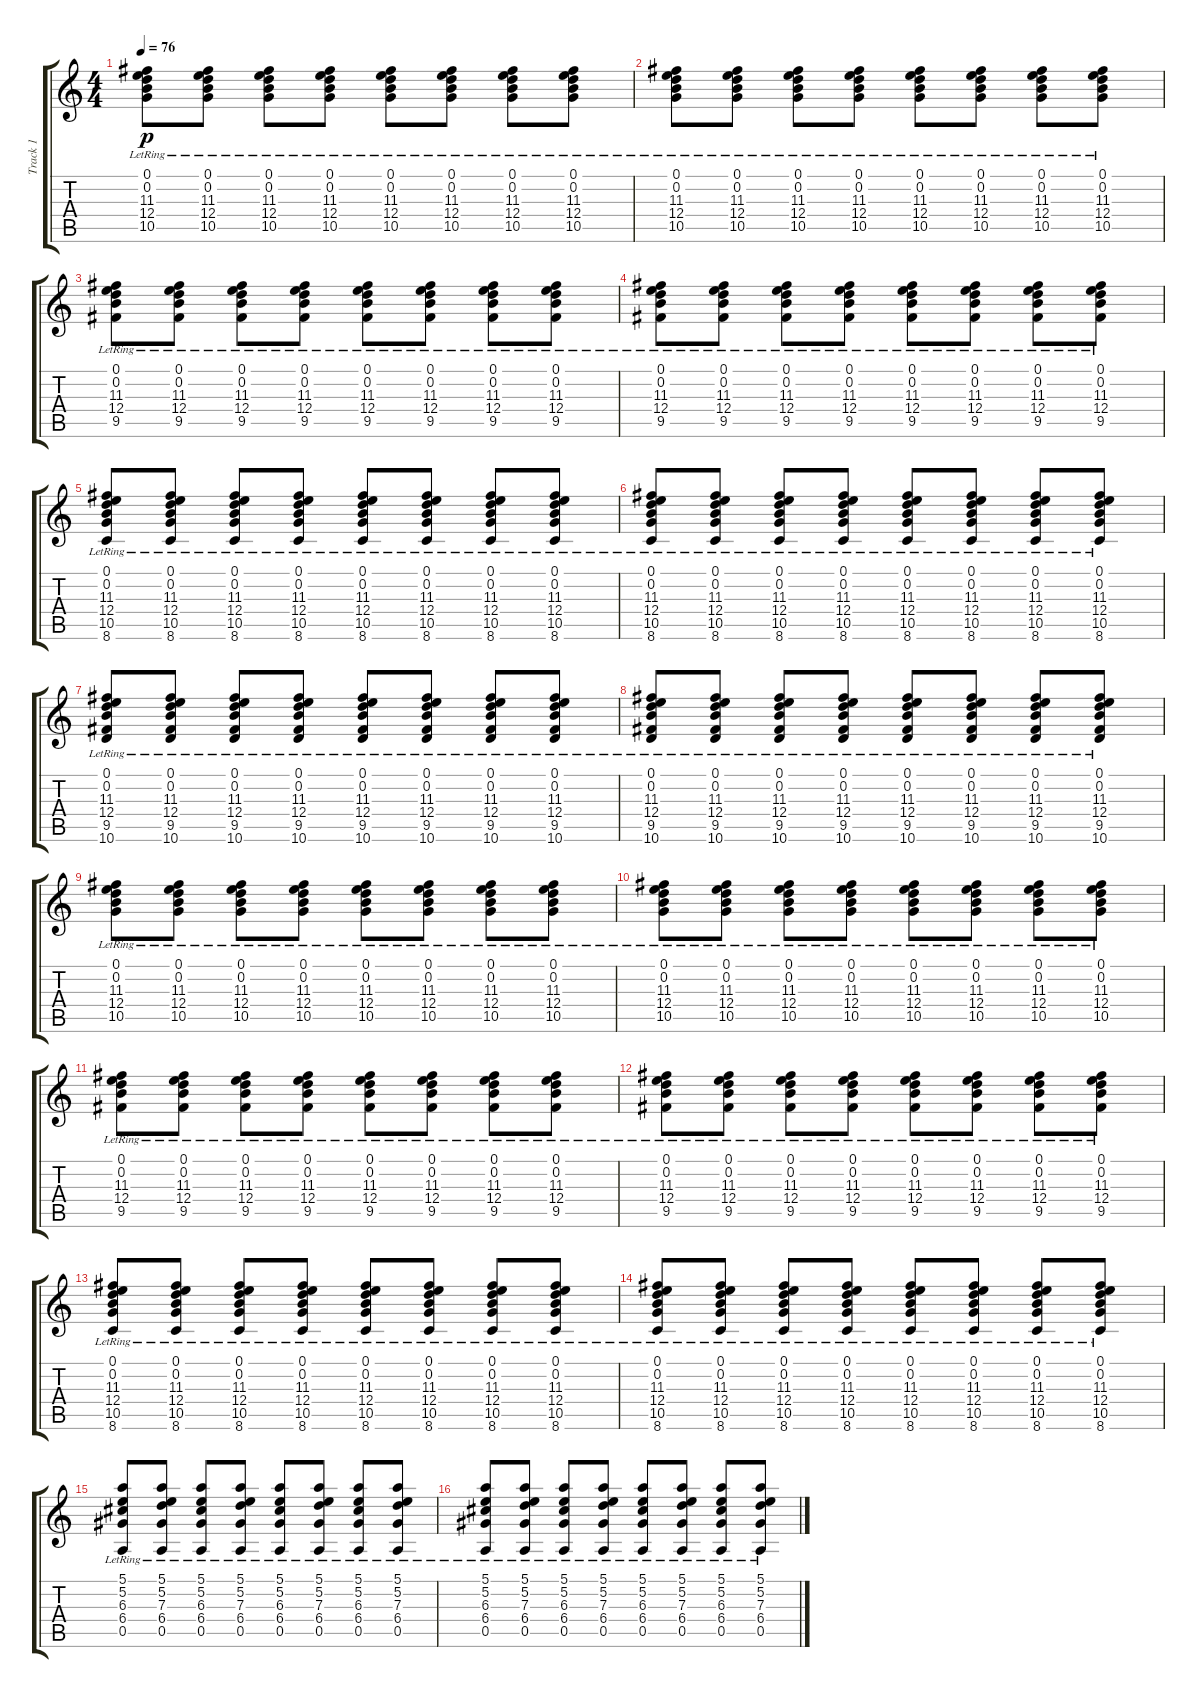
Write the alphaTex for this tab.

\track ("Track 1" "Track 1") {instrument acousticguitarsteel}
\staff {score tabs}
\tuning (E4 B3 G3 D3 A2 E2) {hide}
\ts (4 4)
\tempo 76
\clef g2
\ks c
(0.1{lr} 0.2{lr} 11.3{lr} 12.4{lr} 10.5{lr}).8{dy p} (0.1{lr} 0.2{lr} 11.3{lr} 12.4{lr} 10.5{lr}).8 (0.1{lr} 0.2{lr} 11.3{lr} 12.4{lr} 10.5{lr}).8 (0.1{lr} 0.2{lr} 11.3{lr} 12.4{lr} 10.5{lr}).8 (0.1{lr} 0.2{lr} 11.3{lr} 12.4{lr} 10.5{lr}).8 (0.1{lr} 0.2{lr} 11.3{lr} 12.4{lr} 10.5{lr}).8 (0.1{lr} 0.2{lr} 11.3{lr} 12.4{lr} 10.5{lr}).8 (0.1{lr} 0.2{lr} 11.3{lr} 12.4{lr} 10.5{lr}).8 |
(0.1{lr} 0.2{lr} 11.3{lr} 12.4{lr} 10.5{lr}).8 (0.1{lr} 0.2{lr} 11.3{lr} 12.4{lr} 10.5{lr}).8 (0.1{lr} 0.2{lr} 11.3{lr} 12.4{lr} 10.5{lr}).8 (0.1{lr} 0.2{lr} 11.3{lr} 12.4{lr} 10.5{lr}).8 (0.1{lr} 0.2{lr} 11.3{lr} 12.4{lr} 10.5{lr}).8 (0.1{lr} 0.2{lr} 11.3{lr} 12.4{lr} 10.5{lr}).8 (0.1{lr} 0.2{lr} 11.3{lr} 12.4{lr} 10.5{lr}).8 (0.1{lr} 0.2{lr} 11.3{lr} 12.4{lr} 10.5{lr}).8 |
(0.1{lr} 0.2{lr} 11.3{lr} 12.4{lr} 9.5{lr}).8 (0.1{lr} 0.2{lr} 11.3{lr} 12.4{lr} 9.5{lr}).8 (0.1{lr} 0.2{lr} 11.3{lr} 12.4{lr} 9.5{lr}).8 (0.1{lr} 0.2{lr} 11.3{lr} 12.4{lr} 9.5{lr}).8 (0.1{lr} 0.2{lr} 11.3{lr} 12.4{lr} 9.5{lr}).8 (0.1{lr} 0.2{lr} 11.3{lr} 12.4{lr} 9.5{lr}).8 (0.1{lr} 0.2{lr} 11.3{lr} 12.4{lr} 9.5{lr}).8 (0.1{lr} 0.2{lr} 11.3{lr} 12.4{lr} 9.5{lr}).8 |
(0.1{lr} 0.2{lr} 11.3{lr} 12.4{lr} 9.5{lr}).8 (0.1{lr} 0.2{lr} 11.3{lr} 12.4{lr} 9.5{lr}).8 (0.1{lr} 0.2{lr} 11.3{lr} 12.4{lr} 9.5{lr}).8 (0.1{lr} 0.2{lr} 11.3{lr} 12.4{lr} 9.5{lr}).8 (0.1{lr} 0.2{lr} 11.3{lr} 12.4{lr} 9.5{lr}).8 (0.1{lr} 0.2{lr} 11.3{lr} 12.4{lr} 9.5{lr}).8 (0.1{lr} 0.2{lr} 11.3{lr} 12.4{lr} 9.5{lr}).8 (0.1{lr} 0.2{lr} 11.3{lr} 12.4{lr} 9.5{lr}).8 |
(0.1{lr} 0.2{lr} 11.3{lr} 12.4{lr} 10.5{lr} 8.6{lr}).8 (0.1{lr} 0.2{lr} 11.3{lr} 12.4{lr} 10.5{lr} 8.6{lr}).8 (0.1{lr} 0.2{lr} 11.3{lr} 12.4{lr} 10.5{lr} 8.6{lr}).8 (0.1{lr} 0.2{lr} 11.3{lr} 12.4{lr} 10.5{lr} 8.6{lr}).8 (0.1{lr} 0.2{lr} 11.3{lr} 12.4{lr} 10.5{lr} 8.6{lr}).8 (0.1{lr} 0.2{lr} 11.3{lr} 12.4{lr} 10.5{lr} 8.6{lr}).8 (0.1{lr} 0.2{lr} 11.3{lr} 12.4{lr} 10.5{lr} 8.6{lr}).8 (0.1{lr} 0.2{lr} 11.3{lr} 12.4{lr} 10.5{lr} 8.6{lr}).8 |
(0.1{lr} 0.2{lr} 11.3{lr} 12.4{lr} 10.5{lr} 8.6{lr}).8 (0.1{lr} 0.2{lr} 11.3{lr} 12.4{lr} 10.5{lr} 8.6{lr}).8 (0.1{lr} 0.2{lr} 11.3{lr} 12.4{lr} 10.5{lr} 8.6{lr}).8 (0.1{lr} 0.2{lr} 11.3{lr} 12.4{lr} 10.5{lr} 8.6{lr}).8 (0.1{lr} 0.2{lr} 11.3{lr} 12.4{lr} 10.5{lr} 8.6{lr}).8 (0.1{lr} 0.2{lr} 11.3{lr} 12.4{lr} 10.5{lr} 8.6{lr}).8 (0.1{lr} 0.2{lr} 11.3{lr} 12.4{lr} 10.5{lr} 8.6{lr}).8 (0.1{lr} 0.2{lr} 11.3{lr} 12.4{lr} 10.5{lr} 8.6{lr}).8 |
(0.1{lr} 0.2{lr} 11.3{lr} 12.4{lr} 9.5{lr} 10.6{lr}).8 (0.1{lr} 0.2{lr} 11.3{lr} 12.4{lr} 9.5{lr} 10.6{lr}).8 (0.1{lr} 0.2{lr} 11.3{lr} 12.4{lr} 9.5{lr} 10.6{lr}).8 (0.1{lr} 0.2{lr} 11.3{lr} 12.4{lr} 9.5{lr} 10.6{lr}).8 (0.1{lr} 0.2{lr} 11.3{lr} 12.4{lr} 9.5{lr} 10.6{lr}).8 (0.1{lr} 0.2{lr} 11.3{lr} 12.4{lr} 9.5{lr} 10.6{lr}).8 (0.1{lr} 0.2{lr} 11.3{lr} 12.4{lr} 9.5{lr} 10.6{lr}).8 (0.1{lr} 0.2{lr} 11.3{lr} 12.4{lr} 9.5{lr} 10.6{lr}).8 |
(0.1{lr} 0.2{lr} 11.3{lr} 12.4{lr} 9.5{lr} 10.6{lr}).8 (0.1{lr} 0.2{lr} 11.3{lr} 12.4{lr} 9.5{lr} 10.6{lr}).8 (0.1{lr} 0.2{lr} 11.3{lr} 12.4{lr} 9.5{lr} 10.6{lr}).8 (0.1{lr} 0.2{lr} 11.3{lr} 12.4{lr} 9.5{lr} 10.6{lr}).8 (0.1{lr} 0.2{lr} 11.3{lr} 12.4{lr} 9.5{lr} 10.6{lr}).8 (0.1{lr} 0.2{lr} 11.3{lr} 12.4{lr} 9.5{lr} 10.6{lr}).8 (0.1{lr} 0.2{lr} 11.3{lr} 12.4{lr} 9.5{lr} 10.6{lr}).8 (0.1{lr} 0.2{lr} 11.3{lr} 12.4{lr} 9.5{lr} 10.6{lr}).8 |
(0.1{lr} 0.2{lr} 11.3{lr} 12.4{lr} 10.5{lr}).8 (0.1{lr} 0.2{lr} 11.3{lr} 12.4{lr} 10.5{lr}).8 (0.1{lr} 0.2{lr} 11.3{lr} 12.4{lr} 10.5{lr}).8 (0.1{lr} 0.2{lr} 11.3{lr} 12.4{lr} 10.5{lr}).8 (0.1{lr} 0.2{lr} 11.3{lr} 12.4{lr} 10.5{lr}).8 (0.1{lr} 0.2{lr} 11.3{lr} 12.4{lr} 10.5{lr}).8 (0.1{lr} 0.2{lr} 11.3{lr} 12.4{lr} 10.5{lr}).8 (0.1{lr} 0.2{lr} 11.3{lr} 12.4{lr} 10.5{lr}).8 |
(0.1{lr} 0.2{lr} 11.3{lr} 12.4{lr} 10.5{lr}).8 (0.1{lr} 0.2{lr} 11.3{lr} 12.4{lr} 10.5{lr}).8 (0.1{lr} 0.2{lr} 11.3{lr} 12.4{lr} 10.5{lr}).8 (0.1{lr} 0.2{lr} 11.3{lr} 12.4{lr} 10.5{lr}).8 (0.1{lr} 0.2{lr} 11.3{lr} 12.4{lr} 10.5{lr}).8 (0.1{lr} 0.2{lr} 11.3{lr} 12.4{lr} 10.5{lr}).8 (0.1{lr} 0.2{lr} 11.3{lr} 12.4{lr} 10.5{lr}).8 (0.1{lr} 0.2{lr} 11.3{lr} 12.4{lr} 10.5{lr}).8 |
(0.1{lr} 0.2{lr} 11.3{lr} 12.4{lr} 9.5{lr}).8 (0.1{lr} 0.2{lr} 11.3{lr} 12.4{lr} 9.5{lr}).8 (0.1{lr} 0.2{lr} 11.3{lr} 12.4{lr} 9.5{lr}).8 (0.1{lr} 0.2{lr} 11.3{lr} 12.4{lr} 9.5{lr}).8 (0.1{lr} 0.2{lr} 11.3{lr} 12.4{lr} 9.5{lr}).8 (0.1{lr} 0.2{lr} 11.3{lr} 12.4{lr} 9.5{lr}).8 (0.1{lr} 0.2{lr} 11.3{lr} 12.4{lr} 9.5{lr}).8 (0.1{lr} 0.2{lr} 11.3{lr} 12.4{lr} 9.5{lr}).8 |
(0.1{lr} 0.2{lr} 11.3{lr} 12.4{lr} 9.5{lr}).8 (0.1{lr} 0.2{lr} 11.3{lr} 12.4{lr} 9.5{lr}).8 (0.1{lr} 0.2{lr} 11.3{lr} 12.4{lr} 9.5{lr}).8 (0.1{lr} 0.2{lr} 11.3{lr} 12.4{lr} 9.5{lr}).8 (0.1{lr} 0.2{lr} 11.3{lr} 12.4{lr} 9.5{lr}).8 (0.1{lr} 0.2{lr} 11.3{lr} 12.4{lr} 9.5{lr}).8 (0.1{lr} 0.2{lr} 11.3{lr} 12.4{lr} 9.5{lr}).8 (0.1{lr} 0.2{lr} 11.3{lr} 12.4{lr} 9.5{lr}).8 |
(0.1{lr} 0.2{lr} 11.3{lr} 12.4{lr} 10.5{lr} 8.6{lr}).8 (0.1{lr} 0.2{lr} 11.3{lr} 12.4{lr} 10.5{lr} 8.6{lr}).8 (0.1{lr} 0.2{lr} 11.3{lr} 12.4{lr} 10.5{lr} 8.6{lr}).8 (0.1{lr} 0.2{lr} 11.3{lr} 12.4{lr} 10.5{lr} 8.6{lr}).8 (0.1{lr} 0.2{lr} 11.3{lr} 12.4{lr} 10.5{lr} 8.6{lr}).8 (0.1{lr} 0.2{lr} 11.3{lr} 12.4{lr} 10.5{lr} 8.6{lr}).8 (0.1{lr} 0.2{lr} 11.3{lr} 12.4{lr} 10.5{lr} 8.6{lr}).8 (0.1{lr} 0.2{lr} 11.3{lr} 12.4{lr} 10.5{lr} 8.6{lr}).8 |
(0.1{lr} 0.2{lr} 11.3{lr} 12.4{lr} 10.5{lr} 8.6{lr}).8 (0.1{lr} 0.2{lr} 11.3{lr} 12.4{lr} 10.5{lr} 8.6{lr}).8 (0.1{lr} 0.2{lr} 11.3{lr} 12.4{lr} 10.5{lr} 8.6{lr}).8 (0.1{lr} 0.2{lr} 11.3{lr} 12.4{lr} 10.5{lr} 8.6{lr}).8 (0.1{lr} 0.2{lr} 11.3{lr} 12.4{lr} 10.5{lr} 8.6{lr}).8 (0.1{lr} 0.2{lr} 11.3{lr} 12.4{lr} 10.5{lr} 8.6{lr}).8 (0.1{lr} 0.2{lr} 11.3{lr} 12.4{lr} 10.5{lr} 8.6{lr}).8 (0.1{lr} 0.2{lr} 11.3{lr} 12.4{lr} 10.5{lr} 8.6{lr}).8 |
(5.1{lr} 5.2{lr} 6.3{lr} 6.4{lr} 0.5{lr}).8 (5.1{lr} 5.2{lr} 7.3{lr} 6.4{lr} 0.5{lr}).8 (5.1{lr} 5.2{lr} 6.3{lr} 6.4{lr} 0.5{lr}).8 (5.1{lr} 5.2{lr} 7.3{lr} 6.4{lr} 0.5{lr}).8 (5.1{lr} 5.2{lr} 6.3{lr} 6.4{lr} 0.5{lr}).8 (5.1{lr} 5.2{lr} 7.3{lr} 6.4{lr} 0.5{lr}).8 (5.1{lr} 5.2{lr} 6.3{lr} 6.4{lr} 0.5{lr}).8 (5.1{lr} 5.2{lr} 7.3{lr} 6.4{lr} 0.5{lr}).8 |
(5.1{lr} 5.2{lr} 6.3{lr} 6.4{lr} 0.5{lr}).8 (5.1{lr} 5.2{lr} 7.3{lr} 6.4{lr} 0.5{lr}).8 (5.1{lr} 5.2{lr} 6.3{lr} 6.4{lr} 0.5{lr}).8 (5.1{lr} 5.2{lr} 7.3{lr} 6.4{lr} 0.5{lr}).8 (5.1{lr} 5.2{lr} 6.3{lr} 6.4{lr} 0.5{lr}).8 (5.1{lr} 5.2{lr} 7.3{lr} 6.4{lr} 0.5{lr}).8 (5.1{lr} 5.2{lr} 6.3{lr} 6.4{lr} 0.5{lr}).8 (5.1{lr} 5.2{lr} 7.3{lr} 6.4{lr} 0.5{lr}).8
